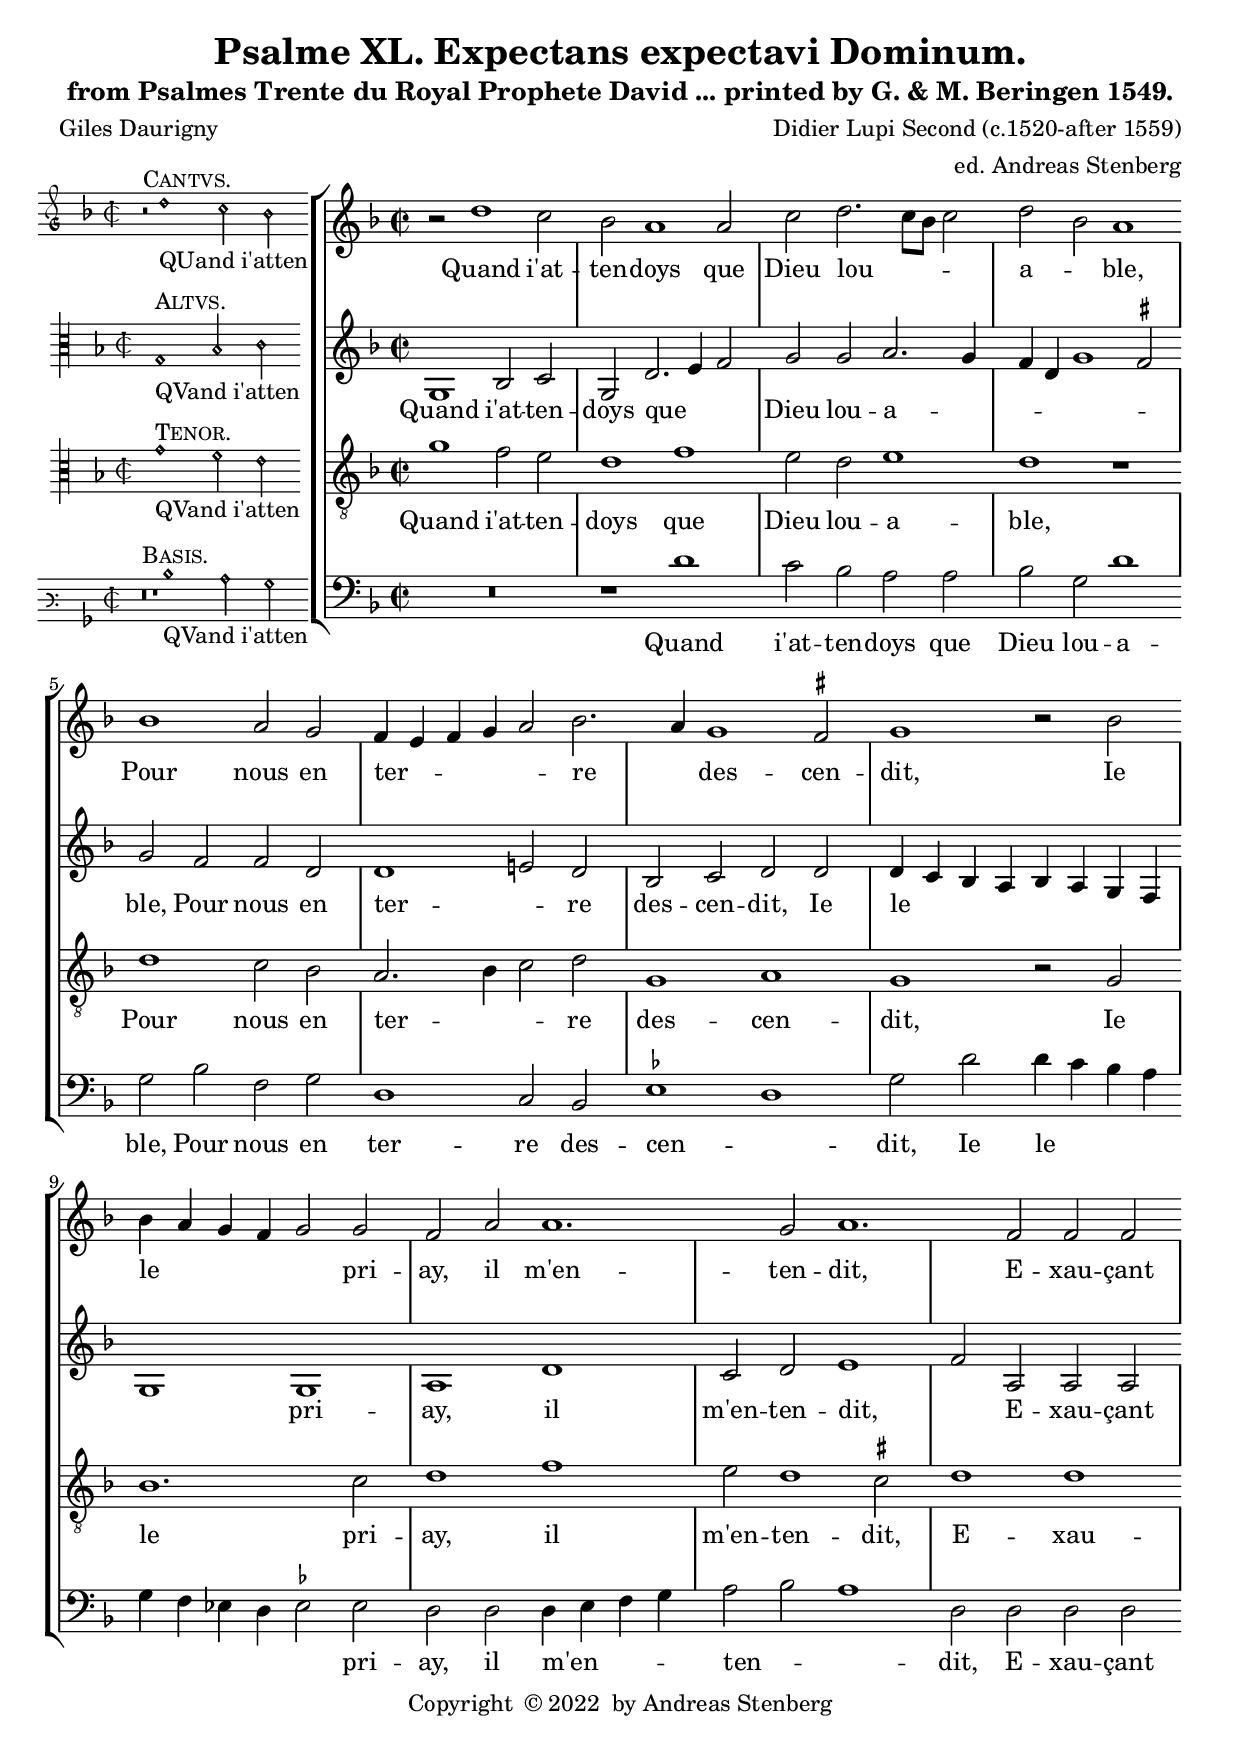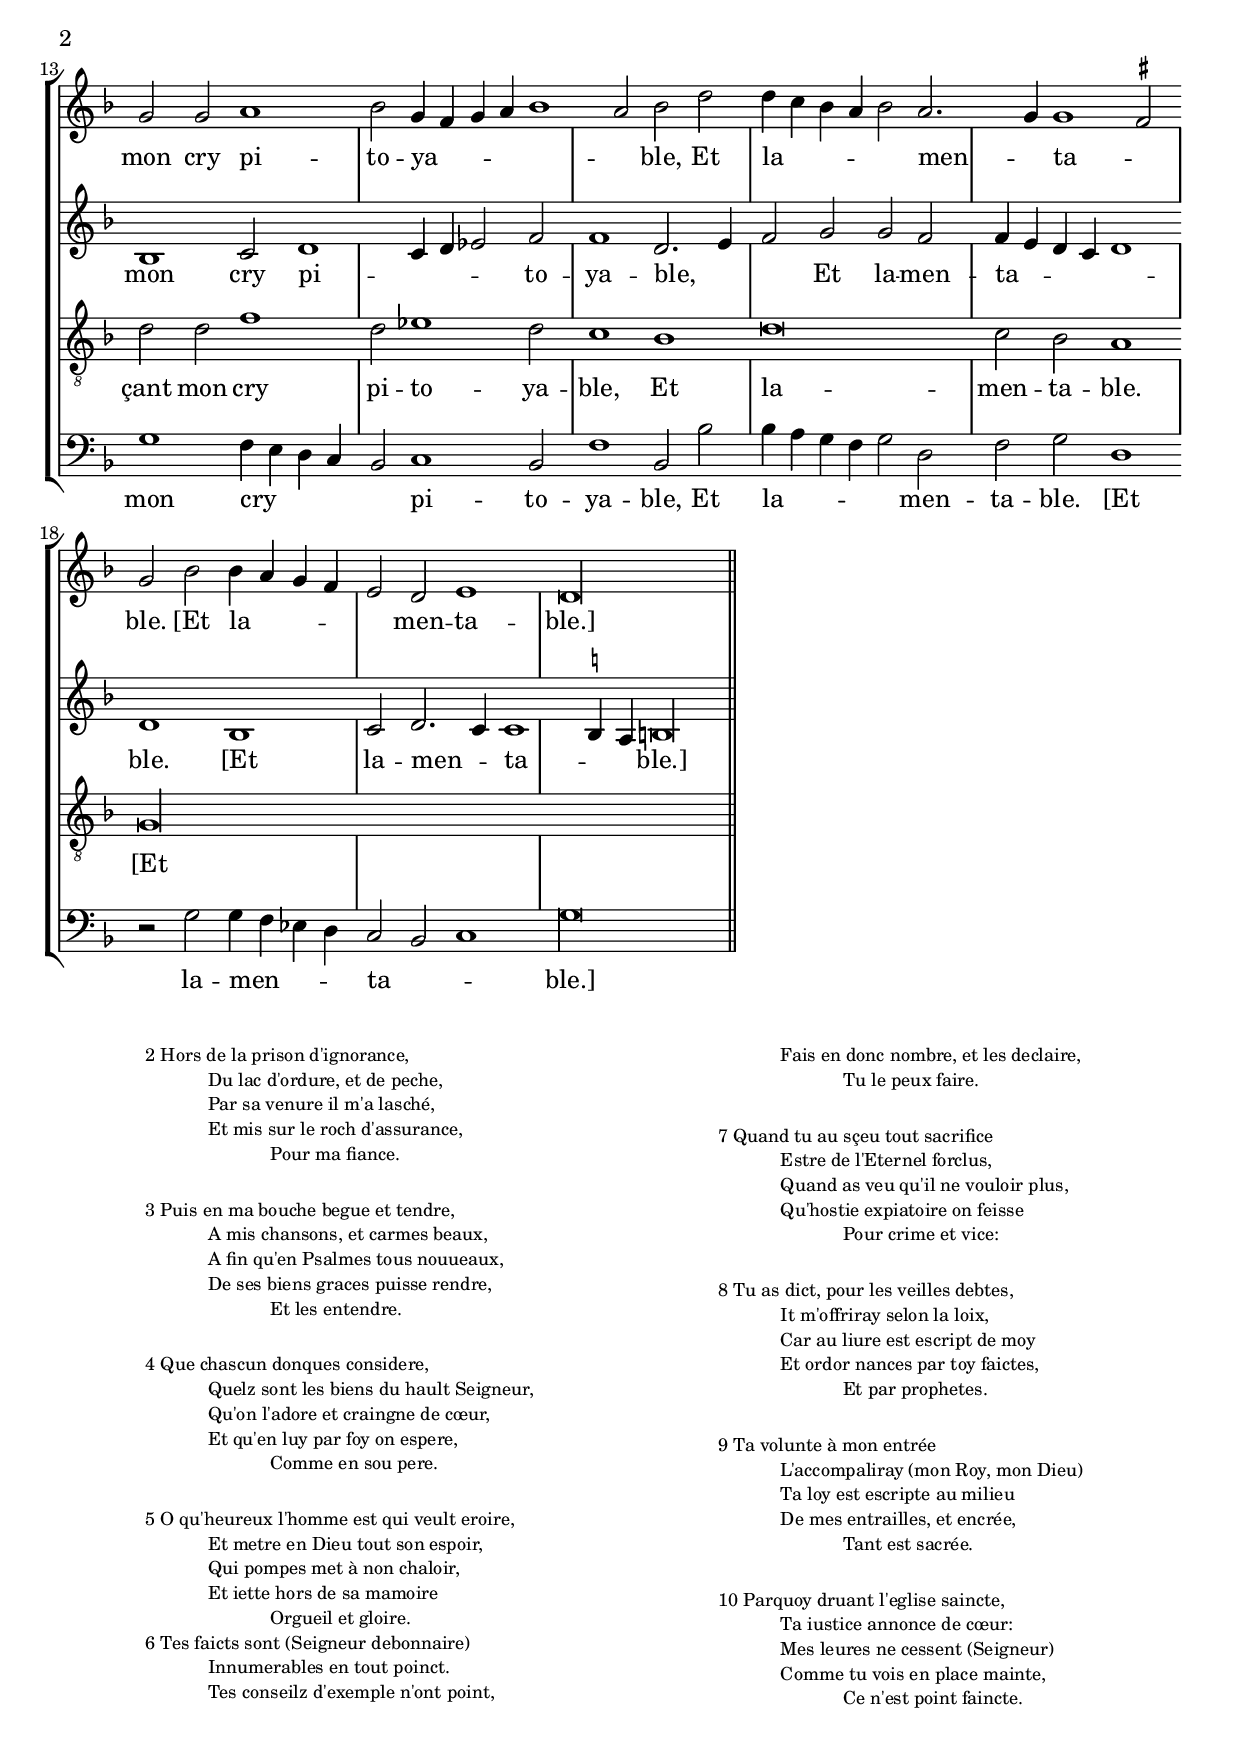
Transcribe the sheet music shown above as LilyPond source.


%%%%%%%%%%%%%%%%%%%%%%%%%%%%%%%%%%%%%%%%%%%%%%%%%%%%%%%%%%%%%%%%%%%
% This is a template based on the usual four part choir templater %
% where the voices have common lyrics at the the start but split  %
% to separate lyrics after a while.				  %
% This template is modyfied by AS from the one in the lilypond    %
% documentation.						  %
% This template is to be used for instance for fairly simple      %
% settings where the stanzas are set homophonicaly but twhere the %
% Chorus contains polyphony that require separate underlay for    %
% the different voices.						  %
%%%%%%%%%%%%%%%%%%%%%%%%%%%%%%%%%%%%%%%%%%%%%%%%%%%%%%%%%%%%%%%%%%%
\version "2.18.0"
\include "deutsch.ly"
ficta = \once \set suggestAccidentals =##t
timeTwo =   \set Timing.measureLength = #(ly:make-moment 2/2)
timeFour =   \set Timing.measureLength = #(ly:make-moment 4/2)
timeThree =   \set Timing.measureLength = #(ly:make-moment 6/2)


\header {
  title = \markup {
    \center-column {
      "Psalme XL. Expectans expectavi Dominum."
      %      "Xxxx xxxx xxxxx"
      %      \vspace #0.5
    }
  }
  subtitle = "from Psalmes Trente du Royal Prophete David ... printed by G. & M. Beringen 1549."
  composer = "Didier Lupi Second (c.1520-after 1559)"
  arranger = "ed. Andreas Stenberg"
  poet = "Giles Daurigny"
  meter =""
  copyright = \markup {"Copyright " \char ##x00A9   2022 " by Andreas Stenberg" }
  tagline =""
}
global = {
  \key f \major
}

sopMusic = \relative c'' {

  \set Score.tempoHideNote = ##t
  \tempo 1 = 76
  \time 2/2
  \override Staff.BarLine.transparent = ##t
  \timeFour
  r2 d1 c2
  b2 a1 a2
  c2 d2.\melisma c8 b8 c2\melismaEnd
  d2\melisma b2\melismaEnd a1
  b1 a2 g2
  f4\melisma e4 f4 g4 a2\melismaEnd b2.\melisma
  a4\melismaEnd g1 \ficta fis2
  g1 r2 b2
  b4\melisma a4 g4 f4 g2\melismaEnd g2
  f2 a2

  a1.
  g2 a1.
  f2 f2 f2
  g2 g2 a1
  b2 g4\melisma f4 g4 a4 b1
  a2\melismaEnd b2 d2
  d4\melisma c4 b4 a4 b2\melismaEnd a2.\melisma
  g4\melismaEnd g1\melisma \ficta fis2\melismaEnd
  g2 b2 b4\melisma a4 g4 f4
  e2\melismaEnd d2 e1
  \cadenzaOn
  d\longa
  \revert Staff.BarLine.transparent
  \bar "||"
  \cadenzaOff
}
sopWords = \lyricmode {
  Quand i'at -- ten -- doys que Dieu lou -- a -- ble,
  Pour nous en ter -- re des -- cen -- dit,
  Ie le pri -- ay, il m'en -- ten -- dit,
  E -- xau -- çant mon cry pi -- to -- ya -- ble,
  Et la -- men -- ta -- ble.
  [Et la -- men -- ta -- ble.]
}
altoMusic = \relative c' {
  \override Staff.BarLine.transparent = ##t
  g1 b2 c2
  g2 d'2.\melisma e4 f2\melismaEnd
  g2 g2 a2.\melisma g4
  f4 d4 g1 \ficta fis2\melismaEnd
  g2 f2 f2 d2
  d1\melisma e!2\melismaEnd d2
  b2 c2 d2 d2
  d4\melisma c4 b4 a4 b4 a4 g4 f4

  g1\melismaEnd g1
  a1 d1
  c2 d2 e1\melisma
  f2\melismaEnd a,2 a2 a2
  b1 c2 d1\melisma
  c4 d4 es2\melismaEnd f2 f1
  d2.\melisma e4
  f2\melismaEnd g2 g2 f2
  f4\melisma e4 d4 c4 d1\melismaEnd
  d1 b1
  c2 d2.\melisma c4\melismaEnd c1\melisma
  \ficta h4 a4\melismaEnd h!\longa*3/4


  \revert Staff.BarLine.transparent
}
altoWords = \lyricmode {
  Com -- ment
}
tenorMusic = \relative c' {
  \clef "G_8"
  \override Staff.BarLine.transparent = ##t
  g'1 f2 e2
  d1 f1
  e2 d2 e1
  d1 r1
  d1 c2 b2
  a2.\melisma b4 c2\melismaEnd d2
  g,1 a1
  g1 r2 g2
  b1. c2
  d1 f1
  e2 d1 \ficta cis2
  d1 d1
  d2 d2

  f1
  d2 es1 d2
  c1 b1
  d\breve
  c2 b2 a1
  g\longa*2

  \revert Staff.BarLine.transparent
}
tenorWords = \lyricmode {
  Com -- ment

}
bassMusic = \relative c {
  \override Staff.BarLine.transparent = ##t
  R\breve
  r1 d'1
  c2 b2 a2 a2
  b2 g2 d'1
  g,2 b2 f2 g2
  d1 c2 b2
  \ficta es1\melisma d1\melismaEnd
  g2 d'2 d4\melisma c4 b4 a4
  g4 f4 es4 d4 \ficta es!2\melismaEnd es2
  d2 d2

  d4\melisma e4 f4 g4\melismaEnd
  a2\melisma b2 a1\melismaEnd
  d,2 d2 d2 d2
  g1 f4\melisma e4 d4 c4
  b2\melismaEnd c1 b2
  f'1 b,2 b'2
  b4\melisma a4 g4 f4 g2\melismaEnd d2
  f2 g2 d1
  r2 g2 g4\melisma f4 es4 d4\melismaEnd
  c2\melisma b2 c1\melismaEnd
  g'\longa



  \revert Staff.BarLine.transparent
}
bassWords = \lyricmode {
  Com -- ment
}
incipitDiscantus = \markup {
  \score {
    {
      %      \set Staff.instrumentName = #"Tenor "
      \override NoteHead.style = #'neomensural
      \override Rest.style = #'neomensural
      \override Staff.TimeSignature.style = #'mensural
      \cadenzaOn
      \clef "petrucci-g"
      \key f \major
      \time 2/2

      r2^\markup { \smallCaps"Cantvs."}
      d''1_"QUand i'atten"
      c''2 b'2
    }
    \layout {
      \context {
        \Voice
        \remove "Ligature_bracket_engraver"
        \consists "Mensural_ligature_engraver"
      }
      line-width = 4.5\cm
    }
  }
}


incipitAltus = \markup {
  \score {
    {
      %      \set Staff.instrumentName = #"Tenor "
      \override NoteHead.style = #'neomensural
      \override Rest.style = #'neomensural
      \override Staff.TimeSignature.style = #'mensural
      \cadenzaOn
      \clef "petrucci-c3"
      \key f \major
      \time 2/2
      g1^\markup \smallCaps"Altvs."_"QVand i'atten"
      b2 c'2
    }
    \layout {
      \context {
        \Voice
        \remove "Ligature_bracket_engraver"
        \consists "Mensural_ligature_engraver"
      }
      line-width = 4.5\cm
    }
  }
}


incipitTenor = \markup {
  \score {
    {
      %      \set Staff.instrumentName = #"Tenor "
      \override NoteHead.style = #'neomensural
      \override Rest.style = #'neomensural
      \override Staff.TimeSignature.style = #'mensural
      \cadenzaOn
      \clef "petrucci-c3"
      \key f \major
      \time 2/2
      g'1^\markup \smallCaps"Tenor." _"QVand i'atten"
      f'2 e'2
    }
    \layout {
      \context {
        \Voice
        \remove "Ligature_bracket_engraver"
        \consists "Mensural_ligature_engraver"
      }
      line-width = 5.0\cm
    }
  }
}
#(append! supported-clefs '(("mensural-f3" . ("clefs.mensural.f" 0 0))))

incipitBassus = \markup {
  \score {
    {
      %      \set Staff.instrumentName = #"Tenor "
      \override NoteHead.style = #'neomensural
      \override Rest.style = #'neomensural
      \override Staff.TimeSignature.style = #'mensural
      \cadenzaOn
      \clef "mensural-f3"
      \key f \major
      \time 2/2
      r\breve^\markup \smallCaps"Basis."
      r1 d'1_"QVand i'atten"
      c'2 b2
    }
    \layout {
      \context {
        \Voice
        \remove "Ligature_bracket_engraver"
        \consists "Mensural_ligature_engraver"
      }
      line-width = 4.5\cm
    }
  }
}



\score {
  <<
    \new StaffGroup \with {
      \override VerticalAxisGroup.staff-staff-spacing = #'((basic-distance . 12))
    } <<
      \new Staff = treble <<
        \set Staff.instrumentName = \incipitDiscantus
        \new Voice = "sopranos" {
          \set  Staff.midiInstrument ="choir aahs"
          %	\voiceOne
          << \global \sopMusic >>
        }
      >>
      \new Lyrics = sopranos { s1 }

      \new Staff = "medius" <<
        \set Staff.instrumentName = \incipitAltus

        \new Voice = "altos" {
          %	\voiceTwo
          \set  Staff.midiInstrument ="choir aahs"
          << \global \altoMusic >>
        }
      >>

      \new Lyrics = "altos" { s1 }
      \new Staff = tenors <<
        \set Staff.instrumentName = \incipitTenor

        \clef "treble"
        \new Voice = "tenors" {
          \set  Staff.midiInstrument ="choir aahs"
          %	\voiceOne
          << \global \tenorMusic >>
        }
      >>
      \new Lyrics = "tenors" { s1 }

      \new Staff ="basses" {
        \set Staff.instrumentName = \incipitBassus

        \new Voice = "basses" {
          \set  Staff.midiInstrument ="choir aahs"
          \clef "bass"
          %	\voiceTwo
          << \global \bassMusic >>
        }
      }
    >>
    \new Lyrics = basses { s1 }
%% Comment in and out as needed
    \context Lyrics = sopranos \lyricsto sopranos \sopWords
    \context Lyrics = altos \lyricsto altos \sopWords
%    \context Lyrics = altos \lyricsto altos \altoWords
    \context Lyrics = tenors \lyricsto tenors \sopWords
%    \context Lyrics = tenors \lyricsto tenors \tenorWords
    \context Lyrics = basses \lyricsto basses \sopWords
%    \context Lyrics = basses \lyricsto basses \bassWords
  >>
  \layout {
    \context {
      \Score
      % no bars in staves
      %      \override BarLine.transparent = ##t

    }
    % the next three instructions keep the lyrics between the bar lines
    \context {
      \Lyrics
      \consists "Bar_engraver"
      \override BarLine.transparent = ##t
    }
    \context {
      \StaffGroup
      \consists "Separating_line_group_engraver"
    }
    \context {
      \Voice
      % no slurs
      \override Slur.transparent = ##t
      % Comment in the below "\remove" command to allow line
      % breaking also at those barlines where a note overlaps
      % into the next bar.  The command is commented out in this
      % short example score, but especially for large scores, you
      % will typically yield better line breaking and thus improve
      % overall spacing if you comment in the following command.
      %\remove "Forbid_line_break_engraver"
    }
    indent = 4.5\cm
  }

}

\markup {
  \fontsize #-2
  \column {
    \vspace #1
    \fill-line {
            \null
      \column {
        \line { 2 Hors de la prison d'ignorance, }
        \line { \hspace #6 Du lac d'ordure, et de peche, }
        \line { \hspace #6 Par sa venure il m'a lasché, }
        \line { \hspace #6 Et mis sur le roch d'assurance, }
        \line { \hspace #12 Pour ma fiance. }

        \vspace #1.0

        \line { 3 Puis en ma bouche begue et tendre, }
        \line { \hspace #6 A mis chansons, et carmes beaux, }
        \line { \hspace #6 A fin qu'en Psalmes tous nouueaux, }
        \line { \hspace #6 De ses biens graces puisse rendre, }
        \line { \hspace #12 Et les entendre. }

        \vspace #1.0

        \line { 4 Que chascun donques considere, }
        \line { \hspace #6  Quelz sont les biens du hault Seigneur, }
        \line { \hspace #6 Qu'on l'adore et craingne de cœur, }
        \line { \hspace #6 Et qu'en luy par foy on espere, }
        \line { \hspace #12 Comme en sou pere. }

        \vspace #1.0

        \line { 5 O qu'heureux l'homme est qui veult eroire, }
        \line { \hspace #6 Et metre en Dieu tout son espoir, }
        \line { \hspace #6 Qui pompes met à non chaloir, }
        \line { \hspace #6 Et iette hors de sa mamoire }
        \line { \hspace #12 Orgueil et gloire. }

               \line { 6 Tes faicts sont (Seigneur debonnaire) }
        \line { \hspace #6 Innumerables en tout poinct. }
        \line { \hspace #6 Tes conseilz d'exemple n'ont point, }

      }

      \null

      \column {

         \line { \hspace #6 Fais en donc nombre, et les declaire, }
        \line { \hspace #12 Tu le peux faire. }

        \vspace #1.0

        \line { 7 Quand tu au sçeu tout sacrifice }
        \line { \hspace #6 Estre de l'Eternel forclus, }
        \line { \hspace #6 Quand as veu qu'il ne vouloir plus, }
        \line { \hspace #6 Qu'hostie expiatoire on feisse }
        \line { \hspace #12 Pour crime et vice: }

        \vspace #1.0

        \line { 8 Tu as dict, pour les veilles debtes, }
        \line { \hspace #6 It m'offriray selon la loix, }
        \line { \hspace #6 Car au liure est escript de moy }
        \line { \hspace #6 Et ordor nances par toy faictes, }
        \line { \hspace #12 Et par prophetes. }


        \vspace #1.0

        \line { 9 Ta volunte à mon entrée }
        \line { \hspace #6 L'accompaliray (mon Roy, mon Dieu) }
        \line { \hspace #6 Ta loy est escripte au milieu }
        \line { \hspace #6 De mes entrailles, et encrée, }
        \line { \hspace #12 Tant est sacrée. }


              \vspace #1.0

        \line { 10 Parquoy druant l'eglise saincte, }
        \line { \hspace #6 Ta iustice annonce de cœur: }
        \line { \hspace #6 Mes leures ne cessent (Seigneur) }
        \line { \hspace #6 Comme tu vois en place mainte, }
        \line { \hspace #12 Ce n'est point faincte. }

}

     \null

    }
  }
}

\markup {
  \fontsize #-2
  \column {
    \vspace #1
    \fill-line {
            \null
      \column {
        \line { 11 Ta iustice en moy par foy mise, }
        \line { \hspace #6 aux aultres ie ne veulx cacher, }
        \line { \hspace #6 Ton salut ie veulx bien prescher, }
        \line { \hspace #6 Ta bonté iamais ne desguise, }
        \line { \hspace #12 A ton aglise. }

        \vspace #1.0

        \line { 12 Frequente moy donc et me garde }
        \line { \hspace #6 (Seigneur) par ta diuinité: }
        \line { \hspace #6 Las fais que ta benignité }
        \line { \hspace #6 Et ta foy, soyent mon aduengarde, }
        \line { \hspace #12 Et sauluegarde. }

        \vspace #1.0

        \line { 13 Car mes pechez par craincte dure, }
        \line { \hspace #6 M'ont abbatu, pour me dompter: }
        \line { \hspace #6 Ie ne le puis veoir ne compter, }
        \line { \hspace #6 Beaucoup moins que ma cheuelure, }
        \line { \hspace #12 Las que i'endure. }

        \vspace #1.0

        \line { 14 Haste toy donc (Seigneur) viens viste, }
        \line { \hspace #6 Pour effacer mes pechez lourds, }
        \line { \hspace #6 vien tost, pour me donner iecours, }
        \line { \hspace #6 Car ma vie sans ta conduicte }
        \line { \hspace #12 Est desconficte. }

      }

      \null

      \column {

        \line { 15 Fay que ceulx qui mon ame espient }
        \line { \hspace #6 (Pour la perdre) soyent confondus, }
        \line { \hspace #6 Et fais tumber comme esperdus, }
        \line { \hspace #6 Ceulx qui de mon malheur se rient, }
        \line { \hspace #12 Contre moy prient. }

        \vspace #1.0

        \line { 16 Fay qu'en deserts tourner les voye, }
        \line { \hspace #6 Apres leur grand confusion, }
        \line { \hspace #6 Qui en ma tribulation, }
        \line { \hspace #6 En saultant crien ioye, }
        \line { \hspace #12 En toute voye. }


        \vspace #1.0

        \line { 17 Mais qui te cercher sans fallance, }
        \line { \hspace #6 aymant ton salut viuement, }
        \line { \hspace #6 Fay-le resiouyr pleinement, }
        \line { \hspace #6 Magnificant en toute place }
        \line { \hspace #12 Ta saincte grace. }


              \vspace #1.0

        \line { 18 Et quant à moy )pouure) n'oublye }
        \line { \hspace #6 Me donner secours (ò Seigneur) }
        \line { \hspace #6 Car tu es mon liberateur, }
        \line { \hspace #6 N'attends donc, que demain ie crye }
        \line { \hspace #12 Ie te supplye. }

}

     \null

    }
  }
}
\score {
  <<
    \new StaffGroup <<
      \new Staff = treble <<
        \set Staff.instrumentName = \incipitDiscantus
        \new Voice = "sopranos" {
          \set  Staff.midiInstrument ="choir aahs"
          %	\voiceOne
          << \global \sopMusic >>
        }
      >>
      \new Lyrics = sopranos { s1 }

      \new Staff = "medius" <<
        \set Staff.instrumentName = \incipitAltus

        \new Voice = "altos" {
          %	\voiceTwo
          \set  Staff.midiInstrument ="choir aahs"
          << \global \altoMusic >>
        }
      >>

      \new Lyrics = "altos" { s1 }
      \new Staff = tenors <<
        \set Staff.instrumentName = \incipitTenor

        \clef "treble"
        \new Voice = "tenors" {
          \set  Staff.midiInstrument ="choir aahs"
          %	\voiceOne
          << \global \tenorMusic >>
        }
      >>
      \new Lyrics = "tenors" { s1 }

      \new Staff ="basses" {
        \set Staff.instrumentName = \incipitBassus

        \new Voice = "basses" {
          \set  Staff.midiInstrument ="choir aahs"
          \clef "G_8"
          %	\voiceTwo
          << \global \bassMusic >>
        }
      }
    >>
    \new Lyrics = basses { s1 }

    \context Lyrics = sopranos \lyricsto sopranos \sopWords
    \context Lyrics = altos \lyricsto altos \altoWords
    \context Lyrics = tenors \lyricsto tenors \tenorWords
    \context Lyrics = basses \lyricsto basses \bassWords
  >>
  \midi {}
}
\paper {
  ragged-bottom = ##t
  ragged-last-bottom = ##t
  ragged-last = ##t
}

%{
convert-ly.py (GNU LilyPond) 2.18.2  convert-ly.py: Processing `'...
Applying conversion: 2.15.7, 2.15.9, 2.15.10, 2.15.16, 2.15.17,
2.15.18, 2.15.19, 2.15.20, 2.15.25, 2.15.32, 2.15.39, 2.15.40,
2.15.42, 2.15.43, 2.16.0, 2.17.0, 2.17.4, 2.17.5, 2.17.6, 2.17.11,
2.17.14, 2.17.15, 2.17.18, 2.17.19, 2.17.20, 2.17.25, 2.17.27,
2.17.29, 2.17.97, 2.18.0
%}
